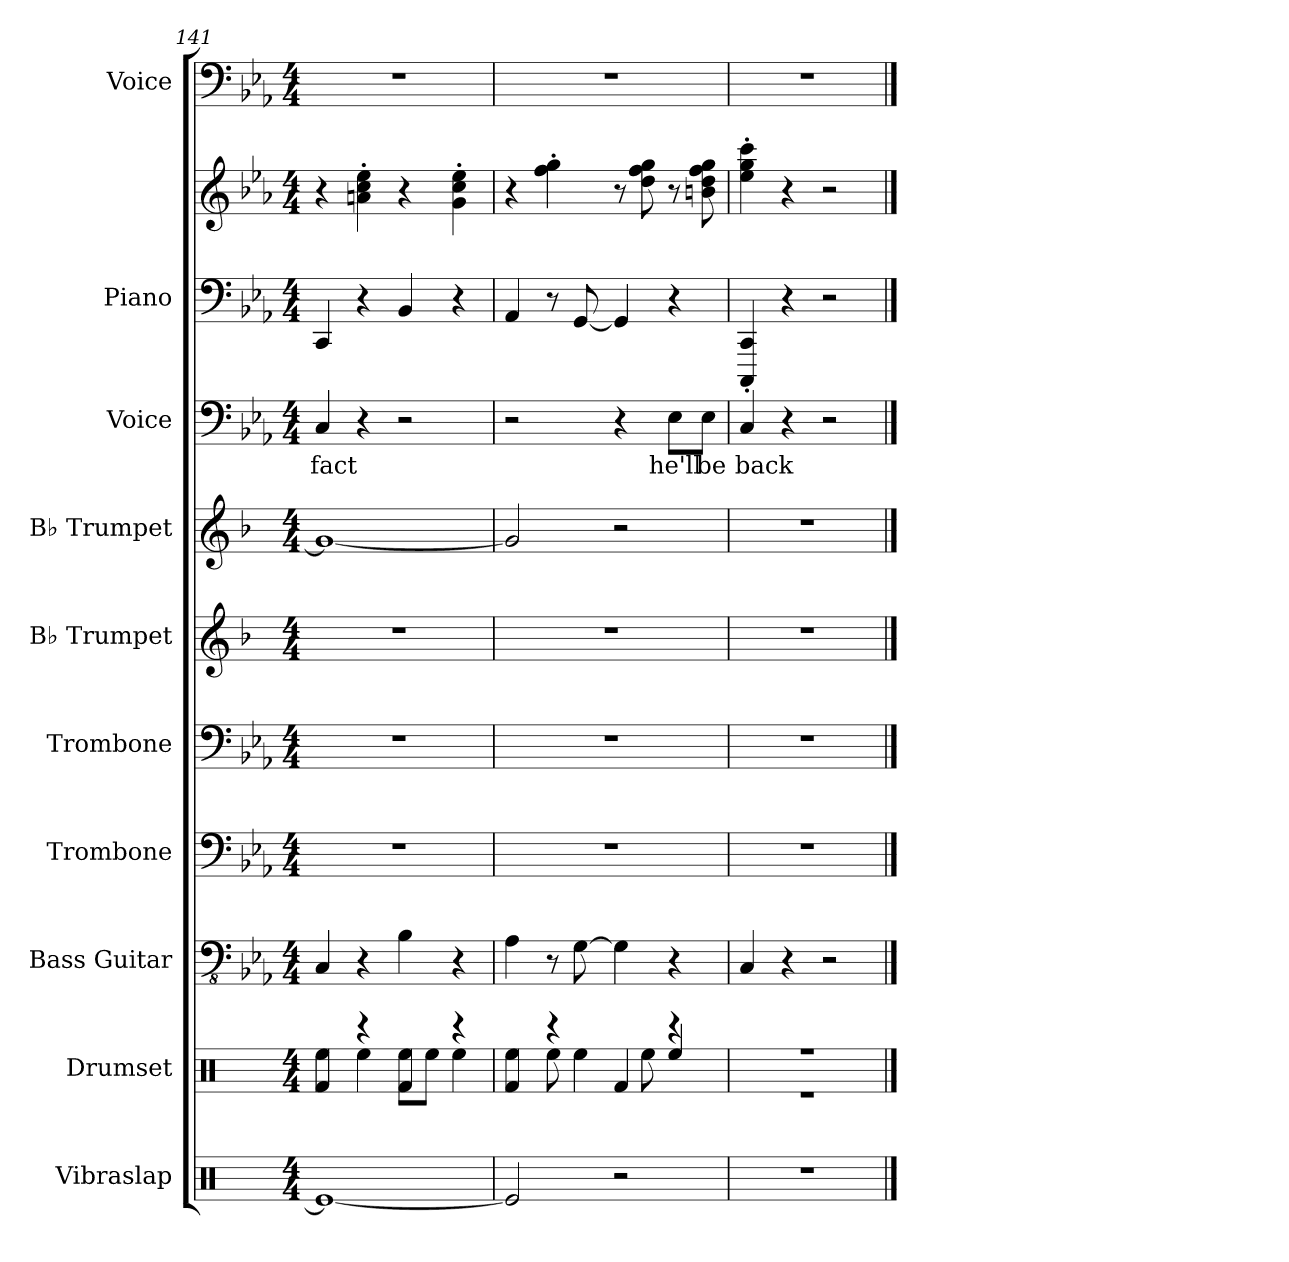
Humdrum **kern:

**kern	**kern	**kern	**kern	**kern	**kern	**kern	**kern	**text	**kern	**kern	**kern
*part10	*part9	*part8	*part7	*part6	*part5	*part4	*part3	*part3	*part2	*part2	*part1
*staff11	*staff10	*staff9	*staff8	*staff7	*staff6	*staff5	*staff4	*staff4	*staff3	*staff2	*staff1
*I"Vibraslap	*I"Drumset	*I"Bass Guitar	*I"Trombone	*I"Trombone	*I"B♭ Trumpet	*I"B♭ Trumpet	*I"Voice	*	*I"Piano	*	*I"Voice
*I'Vibslp.	*I'Drs.	*I'B. Guit.	*I'Tbn.	*I'Tbn.	*I'B♭ Tpt.	*I'B♭ Tpt.	*I'Vo.	*	*I'Pno.	*	*I'Vo.
*clefX	*clefX	*clefFv4	*clefF4	*clefF4	*clefG2	*clefG2	*clefF4	*	*clefF4	*clefG2	*clefF4
*	*	*	*	*	*ITrd1c2	*ITrd1c2	*	*	*	*	*
*k[]	*k[]	*k[b-e-a-]	*k[b-e-a-]	*k[b-e-a-]	*k[b-e-a-]	*k[b-e-a-]	*k[b-e-a-]	*	*k[b-e-a-]	*k[b-e-a-]	*k[b-e-a-]
*M4/4	*M4/4	*M4/4	*M4/4	*M4/4	*M4/4	*M4/4	*M4/4	*	*M4/4	*M4/4	*M4/4
=141	=141	=141	=141	=141	=141	=141	=141	=141	=141	=141	=141
*	*^	*	*	*	*	*	*	*	*	*	*
!	!	!	!	!	!	!	!	!	!LO:LY:b	!	!	!
1Re_	4Rf/	4Ree\	4CC/	1r	1r	1r	1f_	4C/	fact	4CC/	4r	1r
.	4r	4Ree\	4r	.	.	.	.	4r	.	4r	4an\' 4cc\' 4ee-\'	.
.	4Rf/	8Ree\L	4BB-\	.	.	.	.	2r	.	4BB-/	4r	.
.	.	8Ree\J	.	.	.	.	.	.	.	.	.	.
.	4r	4Ree\	4r	.	.	.	.	.	.	4r	4g\' 4cc\' 4ee-\'	.
!!LO:PB:g=z
=142	=142	=142	=142	=142	=142	=142	=142	=142	=142	=142	=142	=142
2Re/]	4Rf/	4Ree\	4AA-\	1r	1r	1r	2f/]	2r	.	4AA-/	4r	1r
.	4r	8Ree\	8r	.	.	.	.	.	.	8r	4ff\' 4gg\'	.
.	.	4Ree\	[8GG\	.	.	.	.	.	.	[8GG/	.	.
2r	4Rf/	.	4GG\]	.	.	.	2r	4r	.	4GG/]	8r	.
.	.	8Ree\	.	.	.	.	.	.	.	.	8dd\ 8ff\ 8gg\	.
!	!	!	!	!	!	!	!	!	!LO:LY:b	!	!	!
.	4r	4Ree/	4r	.	.	.	.	8E-\L	he'll	4r	8r	.
!	!	!	!	!	!	!	!	!	!LO:LY:b	!	!	!
.	.	.	.	.	.	.	.	8E-\J	be	.	8bn\ 8dd\ 8ff\ 8gg\	.
=143	=143	=143	=143	=143	=143	=143	=143	=143	=143	=143	=143	=143
!	!	!	!	!	!	!	!	!	!LO:LY:b	!	!	!
1r	1r	1r	4CC/	1r	1r	1r	1r	4C/	back	4CCC/' 4CC/'	4ee-\' 4gg\' 4ccc\'	1r
.	.	.	4r	.	.	.	.	4r	.	4r	4r	.
.	.	.	2r	.	.	.	.	2r	.	2r	2r	.
*	*v	*v	*	*	*	*	*	*	*	*	*	*
==	==	==	==	==	==	==	==	==	==	==	==
*-	*-	*-	*-	*-	*-	*-	*-	*-	*-	*-	*-
